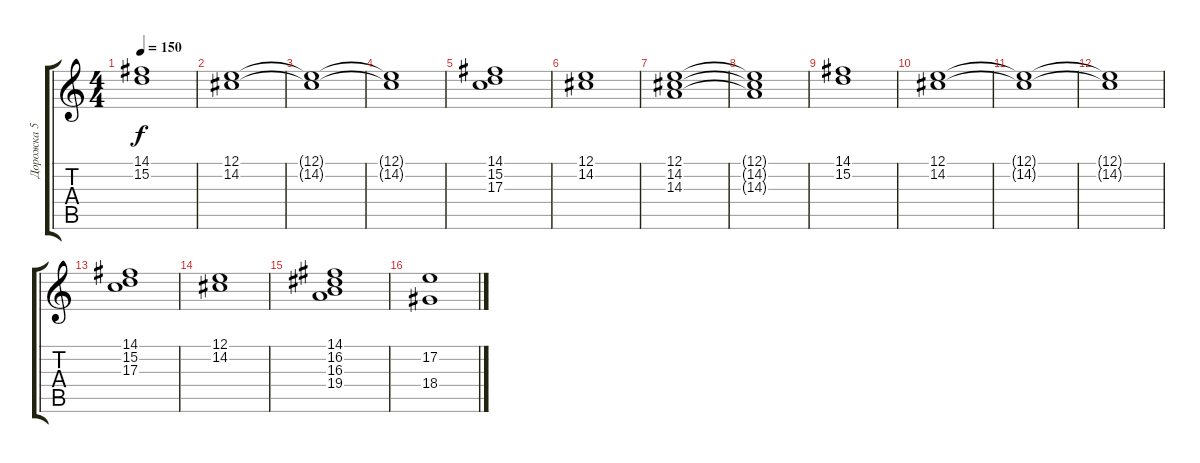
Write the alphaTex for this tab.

\track ("Дорожка 5" "Дорожка 5") {instrument pad8sweep}
\staff {score tabs}
\tuning (E4 B3 G3 D3 A2 E2) {hide}
\ts (4 4)
\tempo 150
\clef g2
\ks c
(14.1 15.2).1{dy f} |
(12.1 14.2).1 |
(12.1{t} 14.2{t}).1 |
(12.1{t} 14.2{t}).1 |
(14.1 15.2 17.3).1 |
(12.1 14.2).1 |
(12.1 14.2 14.3).1 |
(12.1{t} 14.2{t} 14.3{t}).1 |
(14.1 15.2).1 |
(12.1 14.2).1 |
(12.1{t} 14.2{t}).1 |
(12.1{t} 14.2{t}).1 |
(14.1 15.2 17.3).1 |
(12.1 14.2).1 |
(14.1 16.2 16.3 19.4).1 |
(17.2 18.4).1
